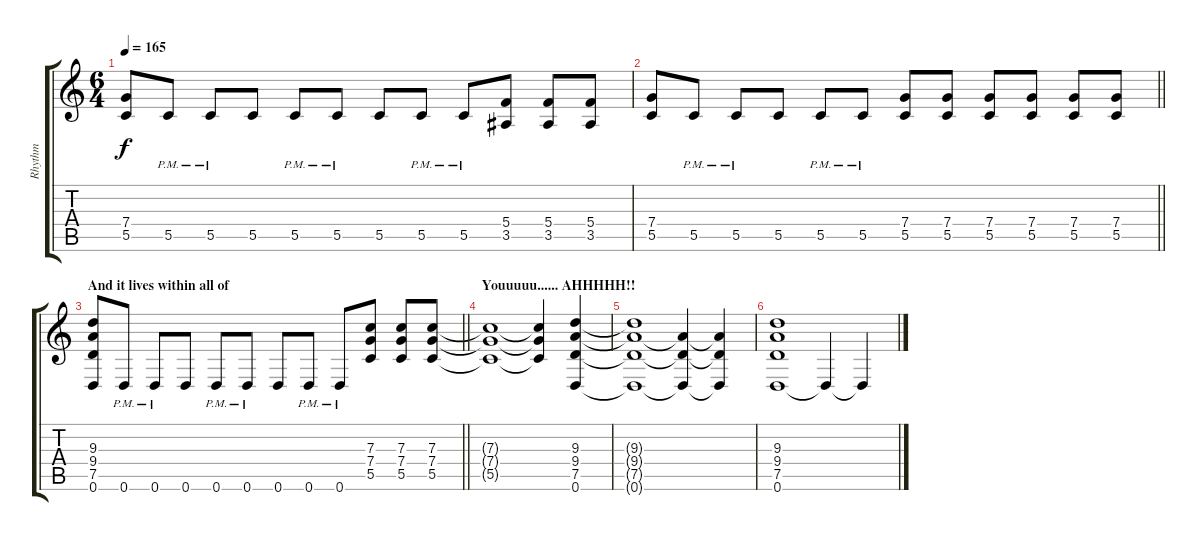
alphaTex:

\track ("Rhythm" "Rhythm") {instrument overdrivenguitar}
\staff {score tabs}
\tuning (D4 A3 F3 C3 G2 D2) {hide}
\ts (6 4)
\tempo 165
\clef g2
\ks c
(7.4 5.5).8{dy f} 5.5{pm}.8 5.5{pm}.8 5.5.8 5.5{pm}.8 5.5{pm}.8 5.5.8 5.5{pm}.8 5.5{pm}.8 (5.4 3.5).8 (5.4 3.5).8 (5.4 3.5).8 |
\barLineRight lightlight
(7.4 5.5).8 5.5{pm}.8 5.5{pm}.8 5.5.8 5.5{pm}.8 5.5{pm}.8 (7.4 5.5).8 (7.4 5.5).8 (7.4 5.5).8 (7.4 5.5).8 (7.4 5.5).8 (7.4 5.5).8 |
\section ("" "And it lives within all of")
\barLineRight lightlight
(9.3 9.4 7.5 0.6).8 0.6{pm}.8 0.6{pm}.8 0.6.8 0.6{pm}.8 0.6{pm}.8 0.6.8 0.6{pm}.8 0.6{pm}.8 (7.3 7.4 5.5).8 (7.3 7.4 5.5).8 (7.3 7.4 5.5).8 |
\section ("" "Youuuuu...... AHHHHH!!")
(7.3{t} 7.4{t} 5.5{t}).1 (7.3{t} 7.4{t} 5.5{t}).4 (9.3 9.4 7.5 0.6).4 |
(9.3{t} 9.4{t} 7.5{t} 0.6{t}).1 (9.4{t} 7.5{t} 0.6{t}).4 (9.4{t} 7.5{t} 0.6{t}).4 |
(9.3 9.4 7.5 0.6).1{volume 0} 0.6{t}.4 0.6{t}.4
